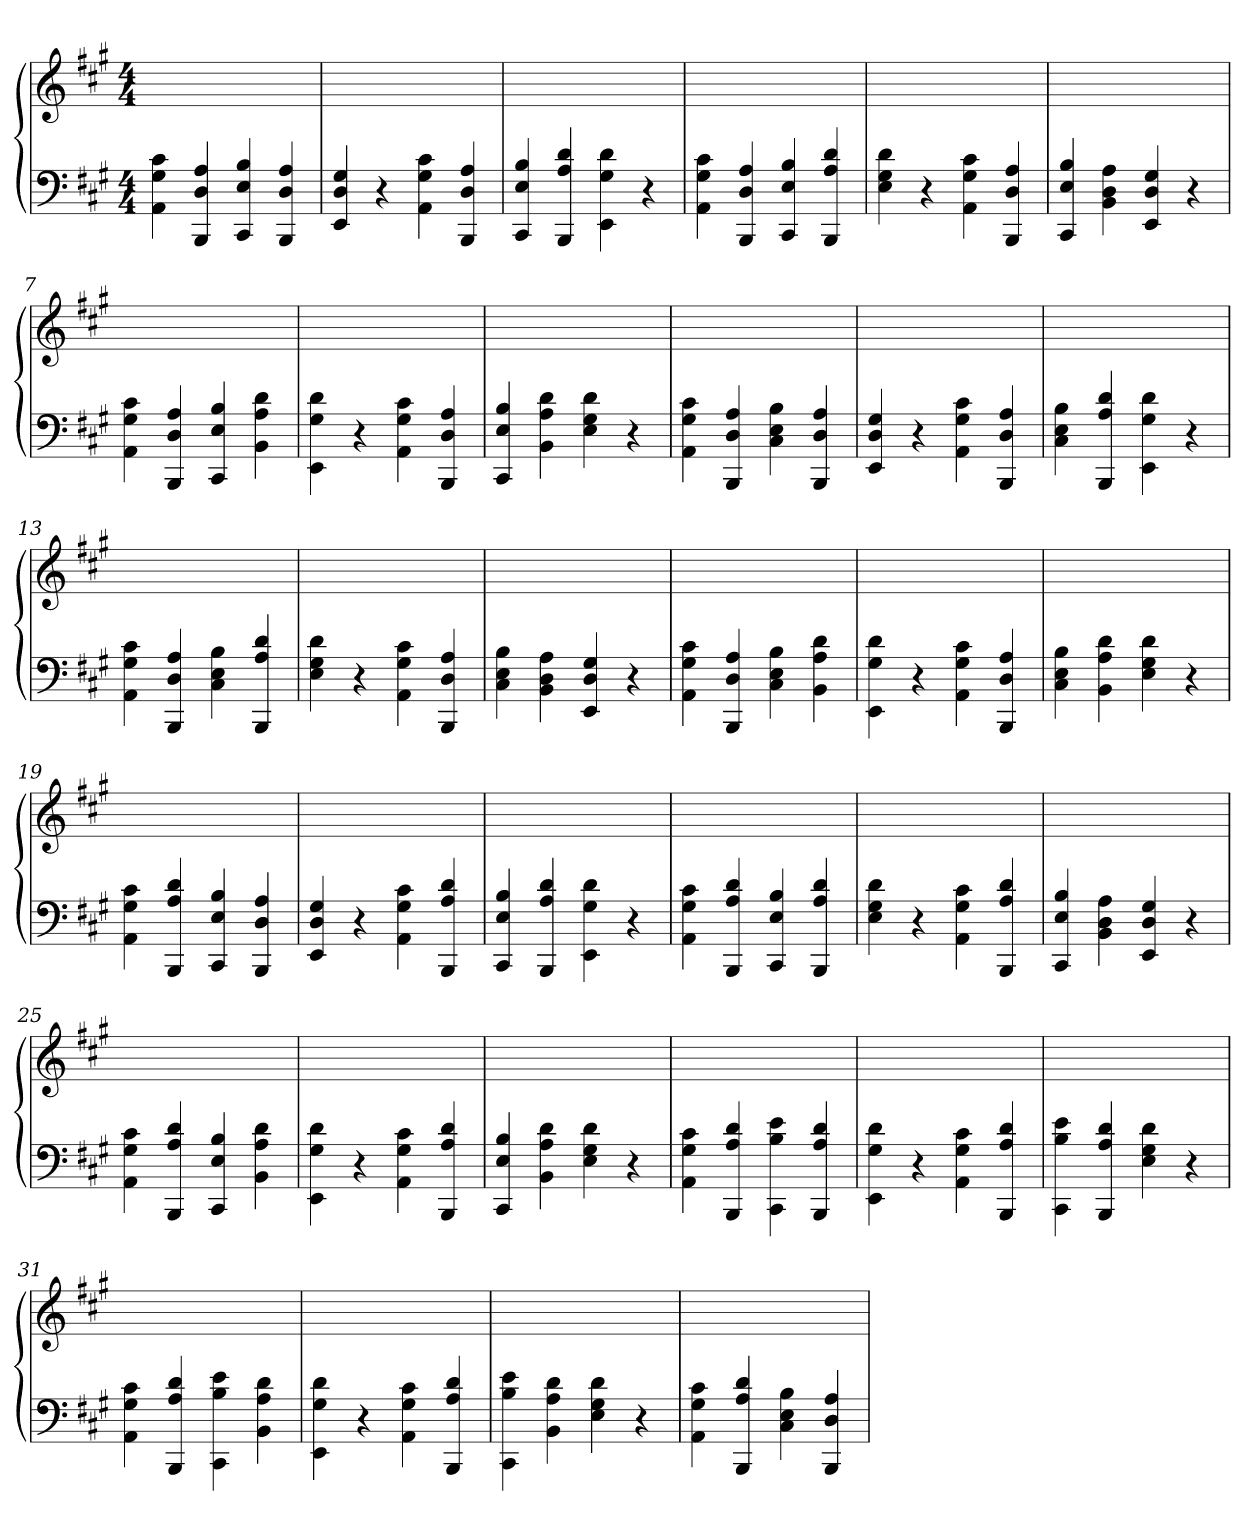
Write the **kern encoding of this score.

**kern	**kern
*part2	*part1
*staff2	*staff1
*clefF4	*clefG2
*k[f#c#g#]	*k[f#c#g#]
*A:	*A:
*M4/4	*M4/4
*MM60	*MM60
=1	=1
4AA 4G# 4c#	1ryy
4BBB 4D 4A	.
4CC# 4E 4B	.
4BBB 4D 4A	.
=2	=2
4EE 4D 4G#	1ryy
4r	.
4AA 4G# 4c#	.
4BBB 4D 4A	.
=3	=3
4CC# 4E 4B	1ryy
4BBB 4A 4d	.
4EE 4G# 4d	.
4r	.
=4	=4
4AA 4G# 4c#	1ryy
4BBB 4D 4A	.
4CC# 4E 4B	.
4BBB 4A 4d	.
=5	=5
4E 4G# 4d	1ryy
4r	.
4AA 4G# 4c#	.
4BBB 4D 4A	.
=6	=6
4CC# 4E 4B	1ryy
4BB 4D 4A	.
4EE 4D 4G#	.
4r	.
=7	=7
4AA 4G# 4c#	1ryy
4BBB 4D 4A	.
4CC# 4E 4B	.
4BB 4A 4d	.
=8	=8
4EE 4G# 4d	1ryy
4r	.
4AA 4G# 4c#	.
4BBB 4D 4A	.
=9	=9
4CC# 4E 4B	1ryy
4BB 4A 4d	.
4E 4G# 4d	.
4r	.
=10	=10
4AA 4G# 4c#	1ryy
4BBB 4D 4A	.
4C# 4E 4B	.
4BBB 4D 4A	.
=11	=11
4EE 4D 4G#	1ryy
4r	.
4AA 4G# 4c#	.
4BBB 4D 4A	.
=12	=12
4C# 4E 4B	1ryy
4BBB 4A 4d	.
4EE 4G# 4d	.
4r	.
=13	=13
4AA 4G# 4c#	1ryy
4BBB 4D 4A	.
4C# 4E 4B	.
4BBB 4A 4d	.
=14	=14
4E 4G# 4d	1ryy
4r	.
4AA 4G# 4c#	.
4BBB 4D 4A	.
=15	=15
4C# 4E 4B	1ryy
4BB 4D 4A	.
4EE 4D 4G#	.
4r	.
=16	=16
4AA 4G# 4c#	1ryy
4BBB 4D 4A	.
4C# 4E 4B	.
4BB 4A 4d	.
=17	=17
4EE 4G# 4d	1ryy
4r	.
4AA 4G# 4c#	.
4BBB 4D 4A	.
=18	=18
4C# 4E 4B	1ryy
4BB 4A 4d	.
4E 4G# 4d	.
4r	.
=19	=19
4AA 4G# 4c#	1ryy
4BBB 4A 4d	.
4CC# 4E 4B	.
4BBB 4D 4A	.
=20	=20
4EE 4D 4G#	1ryy
4r	.
4AA 4G# 4c#	.
4BBB 4A 4d	.
=21	=21
4CC# 4E 4B	1ryy
4BBB 4A 4d	.
4EE 4G# 4d	.
4r	.
=22	=22
4AA 4G# 4c#	1ryy
4BBB 4A 4d	.
4CC# 4E 4B	.
4BBB 4A 4d	.
=23	=23
4E 4G# 4d	1ryy
4r	.
4AA 4G# 4c#	.
4BBB 4A 4d	.
=24	=24
4CC# 4E 4B	1ryy
4BB 4D 4A	.
4EE 4D 4G#	.
4r	.
=25	=25
4AA 4G# 4c#	1ryy
4BBB 4A 4d	.
4CC# 4E 4B	.
4BB 4A 4d	.
=26	=26
4EE 4G# 4d	1ryy
4r	.
4AA 4G# 4c#	.
4BBB 4A 4d	.
=27	=27
4CC# 4E 4B	1ryy
4BB 4A 4d	.
4E 4G# 4d	.
4r	.
=28	=28
4AA 4G# 4c#	1ryy
4BBB 4A 4d	.
4CC# 4B 4e	.
4BBB 4A 4d	.
=29	=29
4EE 4G# 4d	1ryy
4r	.
4AA 4G# 4c#	.
4BBB 4A 4d	.
=30	=30
4CC# 4B 4e	1ryy
4BBB 4A 4d	.
4E 4G# 4d	.
4r	.
=31	=31
4AA 4G# 4c#	1ryy
4BBB 4A 4d	.
4CC# 4B 4e	.
4BB 4A 4d	.
=32	=32
4EE 4G# 4d	1ryy
4r	.
4AA 4G# 4c#	.
4BBB 4A 4d	.
=33	=33
4CC# 4B 4e	1ryy
4BB 4A 4d	.
4E 4G# 4d	.
4r	.
=34	=34
4AA 4G# 4c#	1ryy
4BBB 4A 4d	.
4C# 4E 4B	.
4BBB 4D 4A	.
=	=
*-	*-
